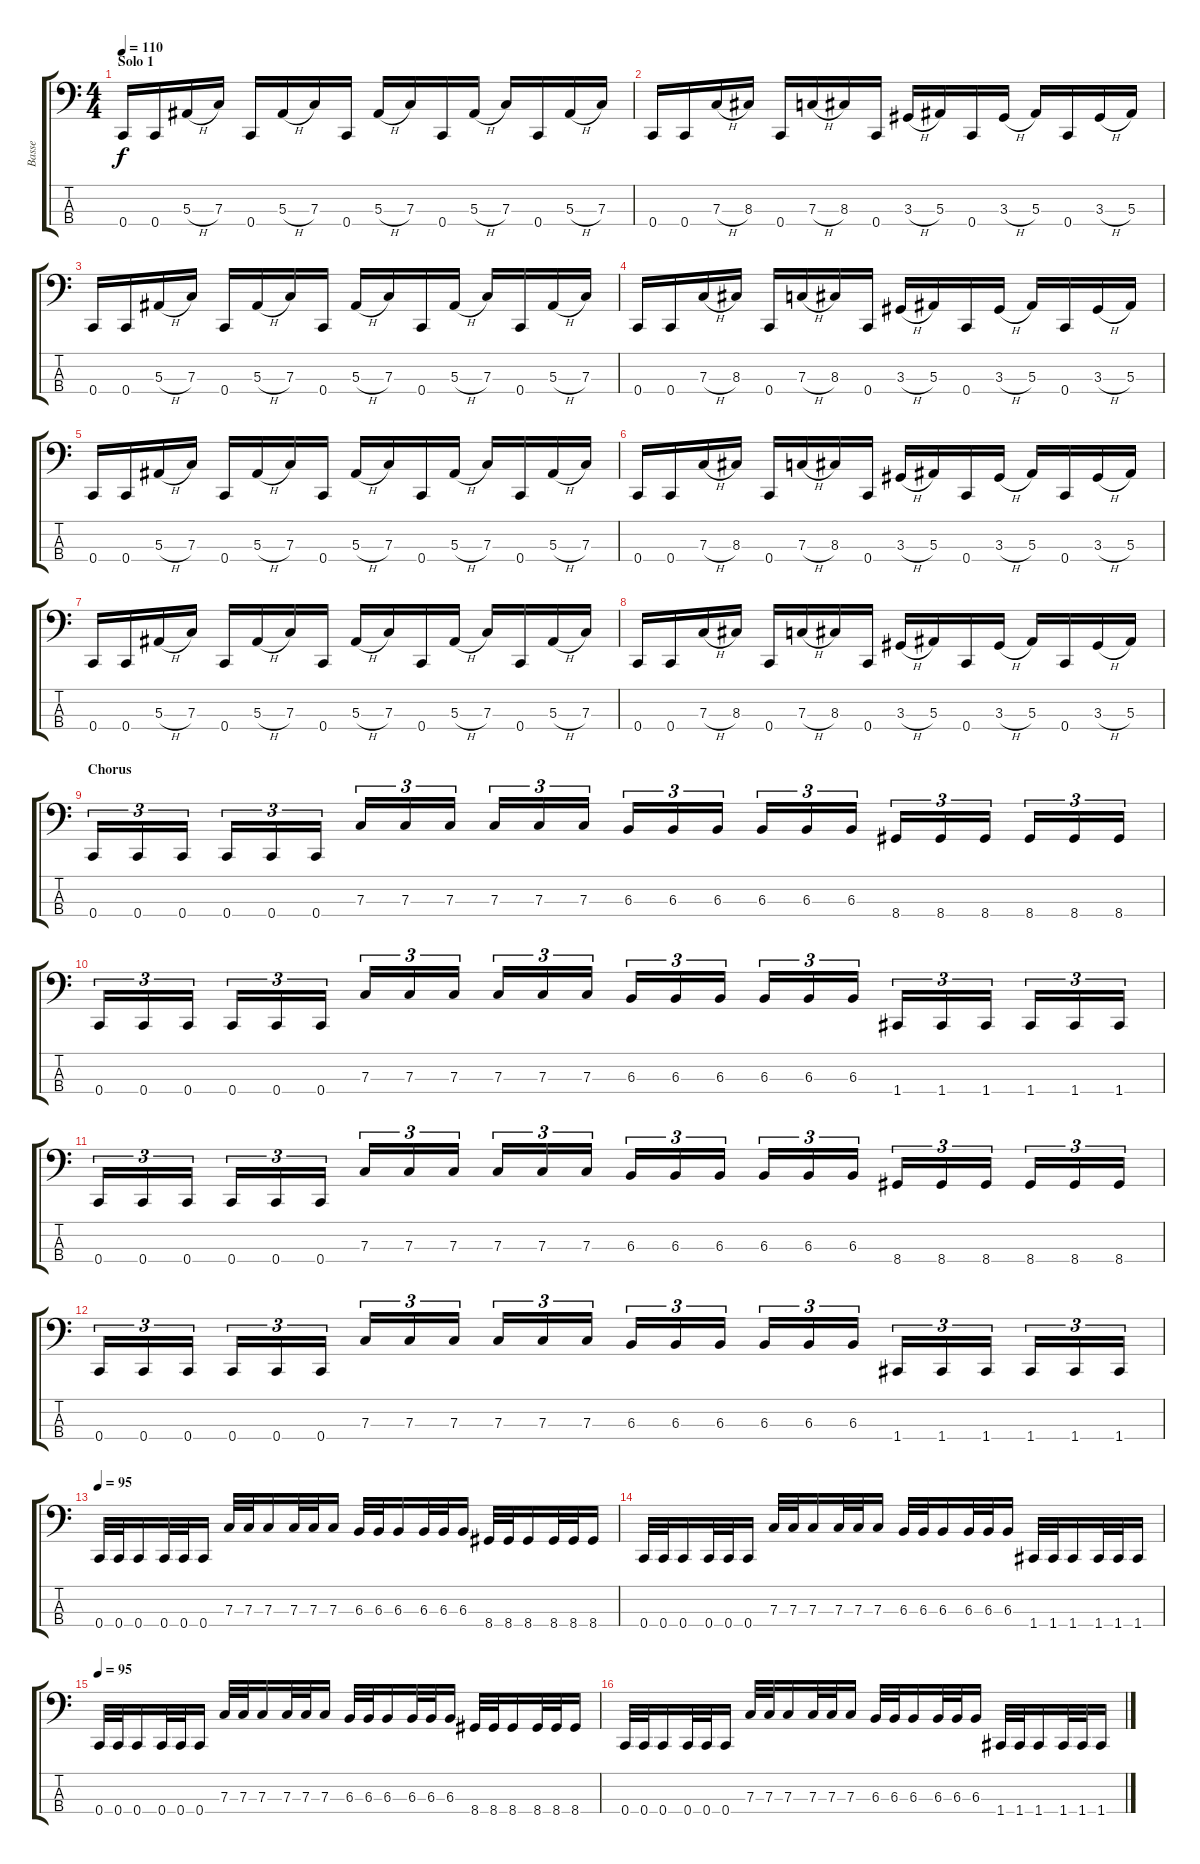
\track ("Basse" "Basse") {instrument electricbasspick}
\staff {score tabs}
\tuning (Eb2 Bb1 F1 C1) {hide}
\ts (4 4)
\section ("" "Solo 1")
\tempo 110
\clef f4
\ks c
0.4.16{dy f} 0.4.16 5.3{h}.16 7.3.16 0.4.16 5.3{h}.16 7.3.16 0.4.16 5.3{h}.16 7.3.16 0.4.16 5.3{h}.16 7.3.16 0.4.16 5.3{h}.16 7.3.16 |
0.4.16 0.4.16 7.3{h}.16 8.3.16 0.4.16 7.3{h}.16 8.3.16 0.4.16 3.3{h}.16 5.3.16 0.4.16 3.3{h}.16 5.3.16 0.4.16 3.3{h}.16 5.3.16 |
0.4.16 0.4.16 5.3{h}.16 7.3.16 0.4.16 5.3{h}.16 7.3.16 0.4.16 5.3{h}.16 7.3.16 0.4.16 5.3{h}.16 7.3.16 0.4.16 5.3{h}.16 7.3.16 |
0.4.16 0.4.16 7.3{h}.16 8.3.16 0.4.16 7.3{h}.16 8.3.16 0.4.16 3.3{h}.16 5.3.16 0.4.16 3.3{h}.16 5.3.16 0.4.16 3.3{h}.16 5.3.16 |
0.4.16 0.4.16 5.3{h}.16 7.3.16 0.4.16 5.3{h}.16 7.3.16 0.4.16 5.3{h}.16 7.3.16 0.4.16 5.3{h}.16 7.3.16 0.4.16 5.3{h}.16 7.3.16 |
0.4.16 0.4.16 7.3{h}.16 8.3.16 0.4.16 7.3{h}.16 8.3.16 0.4.16 3.3{h}.16 5.3.16 0.4.16 3.3{h}.16 5.3.16 0.4.16 3.3{h}.16 5.3.16 |
0.4.16 0.4.16 5.3{h}.16 7.3.16 0.4.16 5.3{h}.16 7.3.16 0.4.16 5.3{h}.16 7.3.16 0.4.16 5.3{h}.16 7.3.16 0.4.16 5.3{h}.16 7.3.16 |
0.4.16 0.4.16 7.3{h}.16 8.3.16 0.4.16 7.3{h}.16 8.3.16 0.4.16 3.3{h}.16 5.3.16 0.4.16 3.3{h}.16 5.3.16 0.4.16 3.3{h}.16 5.3.16 |
\section ("" "Chorus")
0.4.16{tu (3 2)} 0.4.16{tu (3 2)} 0.4.16{tu (3 2)} 0.4.16{tu (3 2)} 0.4.16{tu (3 2)} 0.4.16{tu (3 2)} 7.3.16{tu (3 2)} 7.3.16{tu (3 2)} 7.3.16{tu (3 2)} 7.3.16{tu (3 2)} 7.3.16{tu (3 2)} 7.3.16{tu (3 2)} 6.3.16{tu (3 2)} 6.3.16{tu (3 2)} 6.3.16{tu (3 2)} 6.3.16{tu (3 2)} 6.3.16{tu (3 2)} 6.3.16{tu (3 2)} 8.4.16{tu (3 2)} 8.4.16{tu (3 2)} 8.4.16{tu (3 2)} 8.4.16{tu (3 2)} 8.4.16{tu (3 2)} 8.4.16{tu (3 2)} |
0.4.16{tu (3 2)} 0.4.16{tu (3 2)} 0.4.16{tu (3 2)} 0.4.16{tu (3 2)} 0.4.16{tu (3 2)} 0.4.16{tu (3 2)} 7.3.16{tu (3 2)} 7.3.16{tu (3 2)} 7.3.16{tu (3 2)} 7.3.16{tu (3 2)} 7.3.16{tu (3 2)} 7.3.16{tu (3 2)} 6.3.16{tu (3 2)} 6.3.16{tu (3 2)} 6.3.16{tu (3 2)} 6.3.16{tu (3 2)} 6.3.16{tu (3 2)} 6.3.16{tu (3 2)} 1.4.16{tu (3 2)} 1.4.16{tu (3 2)} 1.4.16{tu (3 2)} 1.4.16{tu (3 2)} 1.4.16{tu (3 2)} 1.4.16{tu (3 2)} |
0.4.16{tu (3 2)} 0.4.16{tu (3 2)} 0.4.16{tu (3 2)} 0.4.16{tu (3 2)} 0.4.16{tu (3 2)} 0.4.16{tu (3 2)} 7.3.16{tu (3 2)} 7.3.16{tu (3 2)} 7.3.16{tu (3 2)} 7.3.16{tu (3 2)} 7.3.16{tu (3 2)} 7.3.16{tu (3 2)} 6.3.16{tu (3 2)} 6.3.16{tu (3 2)} 6.3.16{tu (3 2)} 6.3.16{tu (3 2)} 6.3.16{tu (3 2)} 6.3.16{tu (3 2)} 8.4.16{tu (3 2)} 8.4.16{tu (3 2)} 8.4.16{tu (3 2)} 8.4.16{tu (3 2)} 8.4.16{tu (3 2)} 8.4.16{tu (3 2)} |
0.4.16{tu (3 2)} 0.4.16{tu (3 2)} 0.4.16{tu (3 2)} 0.4.16{tu (3 2)} 0.4.16{tu (3 2)} 0.4.16{tu (3 2)} 7.3.16{tu (3 2)} 7.3.16{tu (3 2)} 7.3.16{tu (3 2)} 7.3.16{tu (3 2)} 7.3.16{tu (3 2)} 7.3.16{tu (3 2)} 6.3.16{tu (3 2)} 6.3.16{tu (3 2)} 6.3.16{tu (3 2)} 6.3.16{tu (3 2)} 6.3.16{tu (3 2)} 6.3.16{tu (3 2)} 1.4.16{tu (3 2)} 1.4.16{tu (3 2)} 1.4.16{tu (3 2)} 1.4.16{tu (3 2)} 1.4.16{tu (3 2)} 1.4.16{tu (3 2)} |
\tempo 95
0.4.32 0.4.32 0.4.16 0.4.32 0.4.32 0.4.16 7.3.32 7.3.32 7.3.16 7.3.32 7.3.32 7.3.16 6.3.32 6.3.32 6.3.16 6.3.32 6.3.32 6.3.16 8.4.32 8.4.32 8.4.16 8.4.32 8.4.32 8.4.16 |
0.4.32 0.4.32 0.4.16 0.4.32 0.4.32 0.4.16 7.3.32 7.3.32 7.3.16 7.3.32 7.3.32 7.3.16 6.3.32 6.3.32 6.3.16 6.3.32 6.3.32 6.3.16 1.4.32 1.4.32 1.4.16 1.4.32 1.4.32 1.4.16 |
\tempo 95
0.4.32 0.4.32 0.4.16 0.4.32 0.4.32 0.4.16 7.3.32 7.3.32 7.3.16 7.3.32 7.3.32 7.3.16 6.3.32 6.3.32 6.3.16 6.3.32 6.3.32 6.3.16 8.4.32 8.4.32 8.4.16 8.4.32 8.4.32 8.4.16 |
0.4.32 0.4.32 0.4.16 0.4.32 0.4.32 0.4.16 7.3.32 7.3.32 7.3.16 7.3.32 7.3.32 7.3.16 6.3.32 6.3.32 6.3.16 6.3.32 6.3.32 6.3.16 1.4.32 1.4.32 1.4.16 1.4.32 1.4.32 1.4.16
